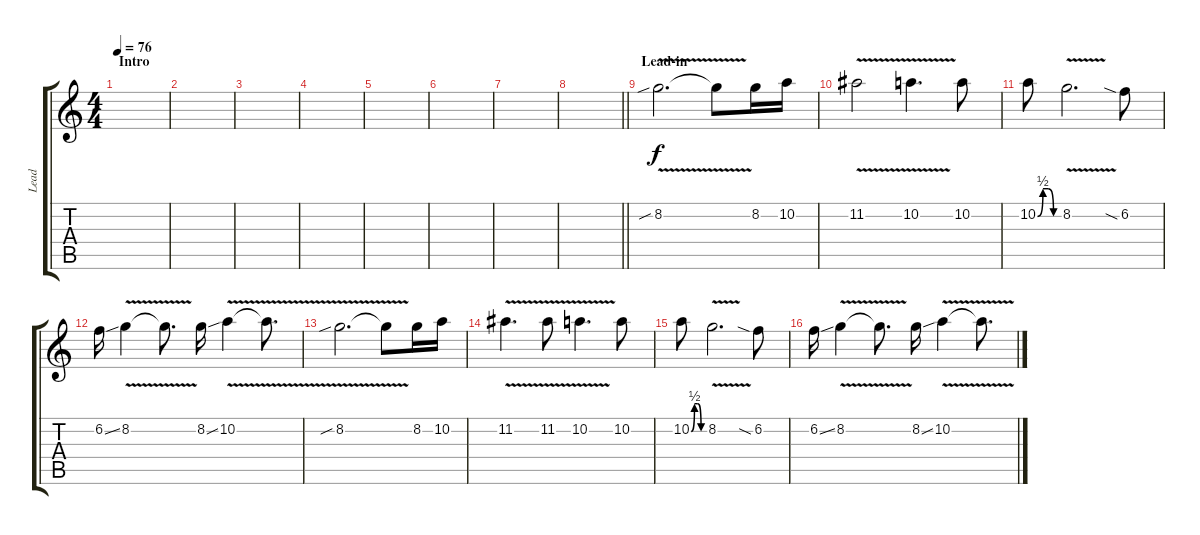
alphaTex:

\track ("Lead" "Lead") {instrument overdrivenguitar}
\staff {score tabs}
\tuning (E4 B3 G3 D3 A2 E2) {hide}
\ts (4 4)
\section ("" "Intro")
\tempo 76
\clef g2
\ks c
|
|
|
|
|
|
|
\barLineRight lightlight
|
\section ("" "Lead-in")
8.2{v sib}.2{d} 8.2{v t}.8 8.2.16 10.2.16 |
11.2{v}.2 10.2{v}.4{d} 10.2.8 |
10.2{be (custom 0 0 15 2 30 2 45 0 60 0)}.8 8.2{v}.2{d} 6.2{sia}.8 |
6.2{ss}.16 8.2{v}.4 8.2{v t}.8{d} 8.2{ss}.16 10.2{v}.4 10.2{v t}.8{d} |
8.2{v sib}.2{d} 8.2{v t}.8 8.2.16 10.2.16 |
11.2{v}.4{d} 11.2{v}.8 10.2{v}.4{d} 10.2.8 |
10.2{be (custom 0 0 15 2 30 2 45 0 60 0)}.8 8.2{v}.2{d} 6.2{sia}.8 |
6.2{ss}.16 8.2{v}.4 8.2{v t}.8{d} 8.2{ss}.16 10.2{v}.4 10.2{v t}.8{d}
